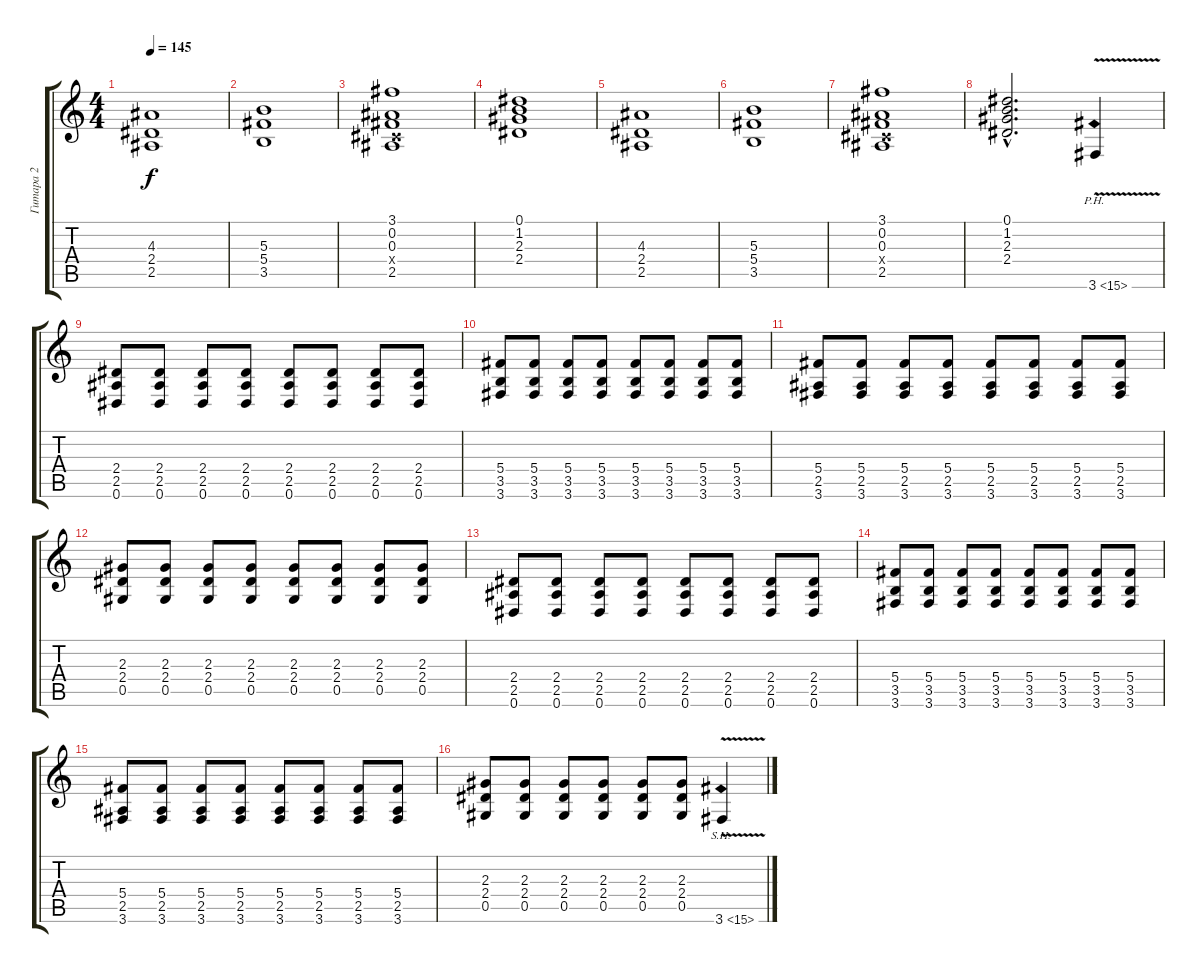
\track ("Гитара 2" "Гитара 2") {instrument distortionguitar}
\staff {score tabs}
\tuning (Eb4 Bb3 Gb3 Db3 Ab2 Eb2) {hide}
\ts (4 4)
\tempo 145
\clef g2
\ks c
(4.3 2.4 2.5).1{dy f} |
(5.3 5.4 3.5).1 |
(3.1 0.2 0.3 0.4{x} 2.5).1 |
(0.1 1.2 2.3 2.4).1 |
(4.3 2.4 2.5).1 |
(5.3 5.4 3.5).1 |
(3.1 0.2 0.3 0.4{x} 2.5).1 |
(0.1{hac} 1.2{hac} 2.3{hac} 2.4{hac}).2{d} 3.6{ph 12 v}.4 |
(2.4 2.5 0.6).8 (2.4 2.5 0.6).8 (2.4 2.5 0.6).8 (2.4 2.5 0.6).8 (2.4 2.5 0.6).8 (2.4 2.5 0.6).8 (2.4 2.5 0.6).8 (2.4 2.5 0.6).8 |
(5.4 3.5 3.6).8 (5.4 3.5 3.6).8 (5.4 3.5 3.6).8 (5.4 3.5 3.6).8 (5.4 3.5 3.6).8 (5.4 3.5 3.6).8 (5.4 3.5 3.6).8 (5.4 3.5 3.6).8 |
(5.4 2.5 3.6).8 (5.4 2.5 3.6).8 (5.4 2.5 3.6).8 (5.4 2.5 3.6).8 (5.4 2.5 3.6).8 (5.4 2.5 3.6).8 (5.4 2.5 3.6).8 (5.4 2.5 3.6).8 |
(2.3 2.4 0.5).8 (2.3 2.4 0.5).8 (2.3 2.4 0.5).8 (2.3 2.4 0.5).8 (2.3 2.4 0.5).8 (2.3 2.4 0.5).8 (2.3 2.4 0.5).8 (2.3 2.4 0.5).8 |
(2.4 2.5 0.6).8 (2.4 2.5 0.6).8 (2.4 2.5 0.6).8 (2.4 2.5 0.6).8 (2.4 2.5 0.6).8 (2.4 2.5 0.6).8 (2.4 2.5 0.6).8 (2.4 2.5 0.6).8 |
(5.4 3.5 3.6).8 (5.4 3.5 3.6).8 (5.4 3.5 3.6).8 (5.4 3.5 3.6).8 (5.4 3.5 3.6).8 (5.4 3.5 3.6).8 (5.4 3.5 3.6).8 (5.4 3.5 3.6).8 |
(5.4 2.5 3.6).8 (5.4 2.5 3.6).8 (5.4 2.5 3.6).8 (5.4 2.5 3.6).8 (5.4 2.5 3.6).8 (5.4 2.5 3.6).8 (5.4 2.5 3.6).8 (5.4 2.5 3.6).8 |
(2.3 2.4 0.5).8 (2.3 2.4 0.5).8 (2.3 2.4 0.5).8 (2.3 2.4 0.5).8 (2.3 2.4 0.5).8 (2.3 2.4 0.5).8 3.6{sh 12 v}.4
